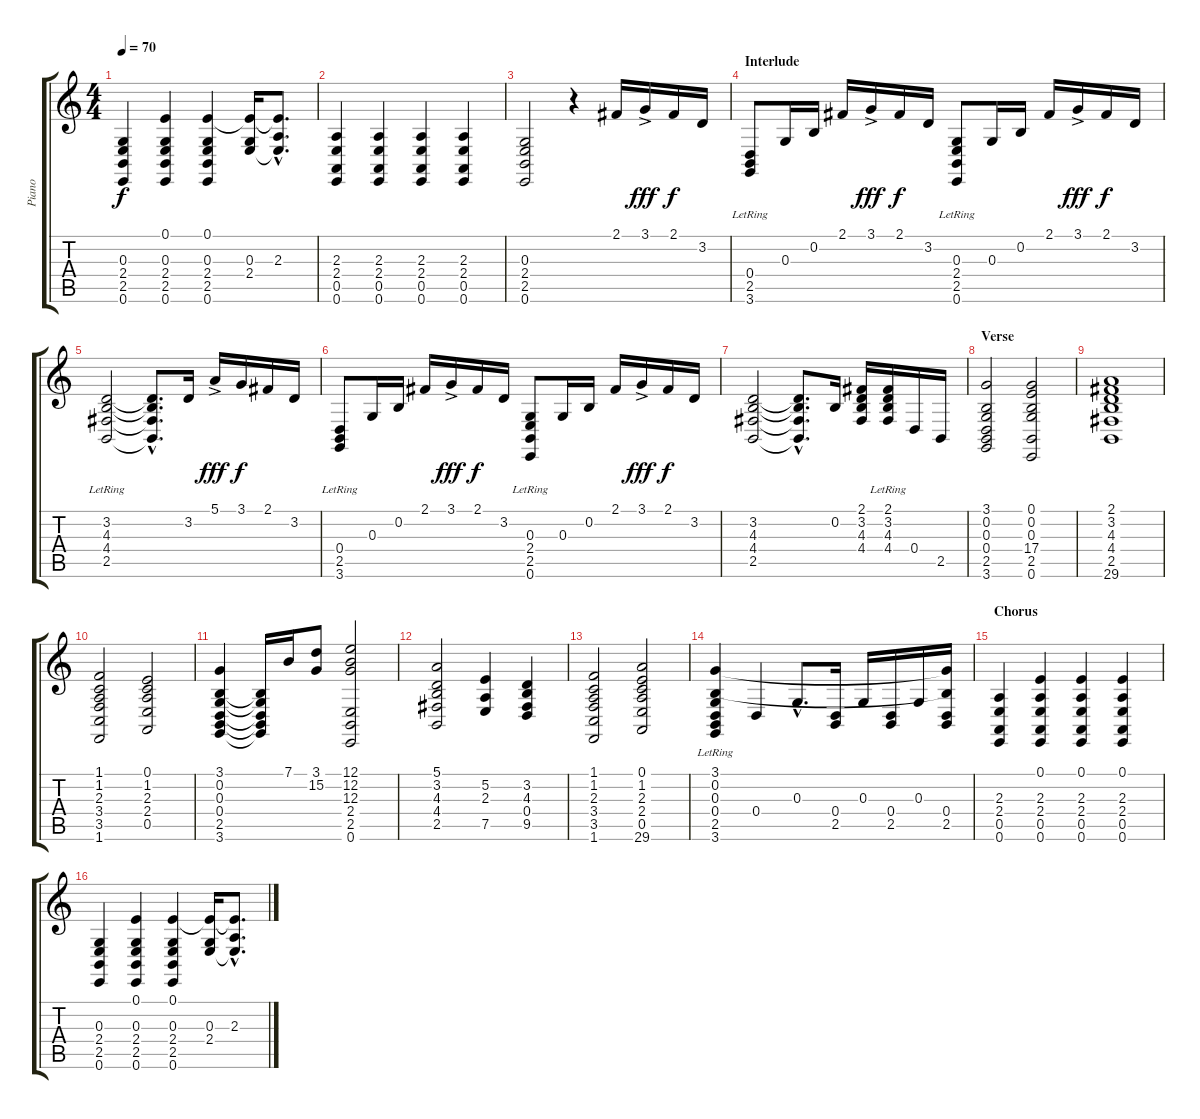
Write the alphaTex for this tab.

\track ("Piano" "Piano") {instrument acousticgrandpiano}
\staff {score tabs}
\tuning (E4 B3 G3 D3 A2 E2) {hide}
\ts (4 4)
\tempo 70
\clef g2
\ks c
(0.3 2.4 2.5 0.6).4{dy f} (0.1 0.3 2.4 2.5 0.6).4 (0.1 0.3 2.4 2.5 0.6).4 (0.1{t} 0.3 2.4).16 (0.1{hac t} 2.3{hac} 2.4{hac t}).8{d} |
(2.3 2.4 0.5 0.6).4 (2.3 2.4 0.5 0.6).4 (2.3 2.4 0.5 0.6).4 (2.3 2.4 0.5 0.6).4 |
(0.3 2.4 2.5 0.6).2 r.4 2.1.16 3.1{ac}.16{dy fff} 2.1.16{dy f} 3.2.16 |
\section ("" "Interlude")
(0.4{lr} 2.5{lr} 3.6{lr}).8 0.3.16 0.2.16 2.1.16 3.1{ac}.16{dy fff} 2.1.16{dy f} 3.2.16 (0.3 2.4{lr} 2.5{lr} 0.6{lr}).8 0.3.16 0.2.16 2.1.16 3.1{ac}.16{dy fff} 2.1.16{dy f} 3.2.16 |
(3.2 4.3{lr} 4.4{lr} 2.5{lr}).2 (3.2{hac t} 4.3{hac t} 4.4{hac t} 2.5{hac t}).8{d} 3.2.16 5.1{ac}.16{dy fff} 3.1.16{dy f} 2.1.16 3.2.16 |
(0.4{lr} 2.5{lr} 3.6{lr}).8 0.3.16 0.2.16 2.1.16 3.1{ac}.16{dy fff} 2.1.16{dy f} 3.2.16 (0.3 2.4{lr} 2.5{lr} 0.6{lr}).8 0.3.16 0.2.16 2.1.16 3.1{ac}.16{dy fff} 2.1.16{dy f} 3.2.16 |
(3.2 4.3 4.4 2.5).2 (3.2{hac t} 4.3{hac t} 4.4{hac t} 2.5{hac t}).8{d} 0.2.16 (2.1 3.2 4.3 4.4).16 (2.1{lr} 3.2{lr} 4.3{lr} 4.4).16 0.4.16 2.5.16 |
\section ("" "Verse")
(3.1 0.2 0.3 0.4 2.5 3.6).2 (0.1 0.2 0.3 17.4 2.5 0.6).2 |
(2.1 3.2 4.3 4.4 2.5 29.6).1 |
(1.1 1.2 2.3 3.4 3.5 1.6).2 (0.1 1.2 2.3 2.4 0.5).2 |
(3.1 0.2 0.3 0.4 2.5 3.6).4 (0.2{t} 0.3{t} 0.4{t} 2.5{t} 3.6{t}).16 7.1.16 (3.1 15.2).8 (12.1 12.2 12.3 2.4 2.5 0.6).2 |
(5.1 3.2 4.3 4.4 2.5).2 (5.2 2.3 7.5).4 (3.2 4.3 0.4 9.5).4 |
(1.1 1.2 2.3 3.4 3.5 1.6).2 (0.1 1.2 2.3 2.4 0.5 29.6).2 |
(3.1 0.2 0.3{lr} 0.4{lr} 2.5{lr} 3.6{lr}).4 0.4.4 0.3{hac}.8{d} (0.4 2.5).16 0.3.16 (0.4 2.5).16 0.3.16 (3.1{t} 0.2{t} 0.4 2.5).16 |
\section ("" "Chorus")
(2.3 2.4 0.5 0.6).4 (0.1 2.3 2.4 0.5 0.6).4 (0.1 2.3 2.4 0.5 0.6).4 (0.1 2.3 2.4 0.5 0.6).4 |
(0.3 2.4 2.5 0.6).4 (0.1 0.3 2.4 2.5 0.6).4 (0.1 0.3 2.4 2.5 0.6).4 (0.1{t} 0.3 2.4).16 (0.1{hac t} 2.3{hac} 2.4{hac t}).8{d}
